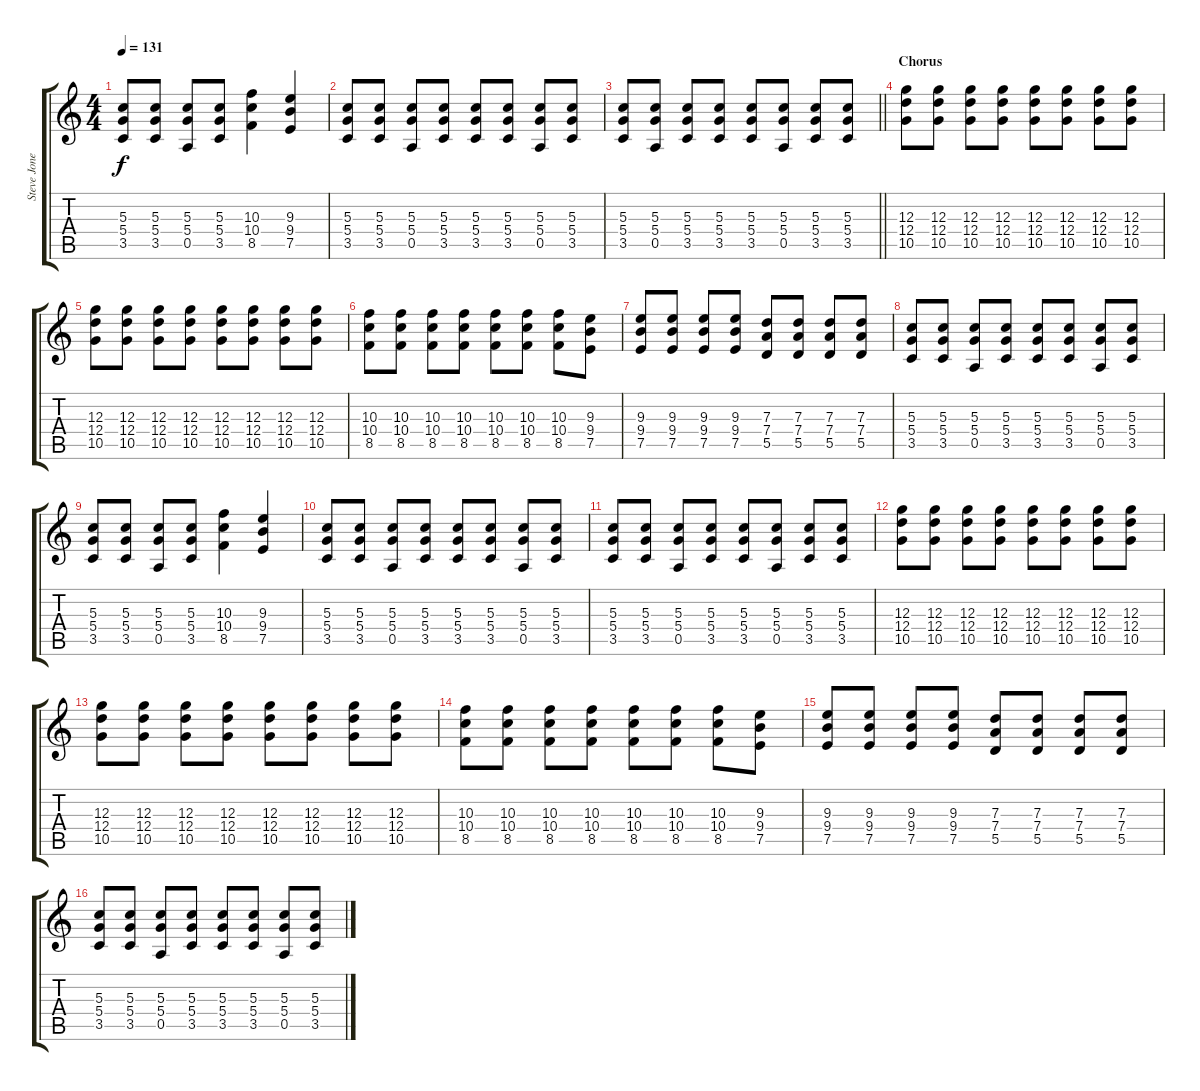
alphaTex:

\track ("Steve Jones" "Steve Jone") {instrument distortionguitar}
\staff {score tabs}
\tuning (E4 B3 G3 D3 A2 E2) {hide}
\ts (4 4)
\tempo 131
\clef g2
\ks c
(5.3 5.4 3.5).8{dy f} (5.3 5.4 3.5).8 (5.3 5.4 0.5).8 (5.3 5.4 3.5).8 (10.3 10.4 8.5).4 (9.3 9.4 7.5).4 |
(5.3 5.4 3.5).8 (5.3 5.4 3.5).8 (5.3 5.4 0.5).8 (5.3 5.4 3.5).8 (5.3 5.4 3.5).8 (5.3 5.4 3.5).8 (5.3 5.4 0.5).8 (5.3 5.4 3.5).8 |
\barLineRight lightlight
(5.3 5.4 3.5).8 (5.3 5.4 0.5).8 (5.3 5.4 3.5).8 (5.3 5.4 3.5).8 (5.3 5.4 3.5).8 (5.3 5.4 0.5).8 (5.3 5.4 3.5).8 (5.3 5.4 3.5).8 |
\section ("" "Chorus")
(12.3 12.4 10.5).8 (12.3 12.4 10.5).8 (12.3 12.4 10.5).8 (12.3 12.4 10.5).8 (12.3 12.4 10.5).8 (12.3 12.4 10.5).8 (12.3 12.4 10.5).8 (12.3 12.4 10.5).8 |
(12.3 12.4 10.5).8 (12.3 12.4 10.5).8 (12.3 12.4 10.5).8 (12.3 12.4 10.5).8 (12.3 12.4 10.5).8 (12.3 12.4 10.5).8 (12.3 12.4 10.5).8 (12.3 12.4 10.5).8 |
(10.3 10.4 8.5).8 (10.3 10.4 8.5).8 (10.3 10.4 8.5).8 (10.3 10.4 8.5).8 (10.3 10.4 8.5).8 (10.3 10.4 8.5).8 (10.3 10.4 8.5).8 (9.3 9.4 7.5).8 |
(9.3 9.4 7.5).8 (9.3 9.4 7.5).8 (9.3 9.4 7.5).8 (9.3 9.4 7.5).8 (7.3 7.4 5.5).8 (7.3 7.4 5.5).8 (7.3 7.4 5.5).8 (7.3 7.4 5.5).8 |
(5.3 5.4 3.5).8 (5.3 5.4 3.5).8 (5.3 5.4 0.5).8 (5.3 5.4 3.5).8 (5.3 5.4 3.5).8 (5.3 5.4 3.5).8 (5.3 5.4 0.5).8 (5.3 5.4 3.5).8 |
(5.3 5.4 3.5).8 (5.3 5.4 3.5).8 (5.3 5.4 0.5).8 (5.3 5.4 3.5).8 (10.3 10.4 8.5).4 (9.3 9.4 7.5).4 |
(5.3 5.4 3.5).8 (5.3 5.4 3.5).8 (5.3 5.4 0.5).8 (5.3 5.4 3.5).8 (5.3 5.4 3.5).8 (5.3 5.4 3.5).8 (5.3 5.4 0.5).8 (5.3 5.4 3.5).8 |
(5.3 5.4 3.5).8 (5.3 5.4 3.5).8 (5.3 5.4 0.5).8 (5.3 5.4 3.5).8 (5.3 5.4 3.5).8 (5.3 5.4 0.5).8 (5.3 5.4 3.5).8 (5.3 5.4 3.5).8 |
(12.3 12.4 10.5).8 (12.3 12.4 10.5).8 (12.3 12.4 10.5).8 (12.3 12.4 10.5).8 (12.3 12.4 10.5).8 (12.3 12.4 10.5).8 (12.3 12.4 10.5).8 (12.3 12.4 10.5).8 |
(12.3 12.4 10.5).8 (12.3 12.4 10.5).8 (12.3 12.4 10.5).8 (12.3 12.4 10.5).8 (12.3 12.4 10.5).8 (12.3 12.4 10.5).8 (12.3 12.4 10.5).8 (12.3 12.4 10.5).8 |
(10.3 10.4 8.5).8 (10.3 10.4 8.5).8 (10.3 10.4 8.5).8 (10.3 10.4 8.5).8 (10.3 10.4 8.5).8 (10.3 10.4 8.5).8 (10.3 10.4 8.5).8 (9.3 9.4 7.5).8 |
(9.3 9.4 7.5).8 (9.3 9.4 7.5).8 (9.3 9.4 7.5).8 (9.3 9.4 7.5).8 (7.3 7.4 5.5).8 (7.3 7.4 5.5).8 (7.3 7.4 5.5).8 (7.3 7.4 5.5).8 |
(5.3 5.4 3.5).8 (5.3 5.4 3.5).8 (5.3 5.4 0.5).8 (5.3 5.4 3.5).8 (5.3 5.4 3.5).8 (5.3 5.4 3.5).8 (5.3 5.4 0.5).8 (5.3 5.4 3.5).8
